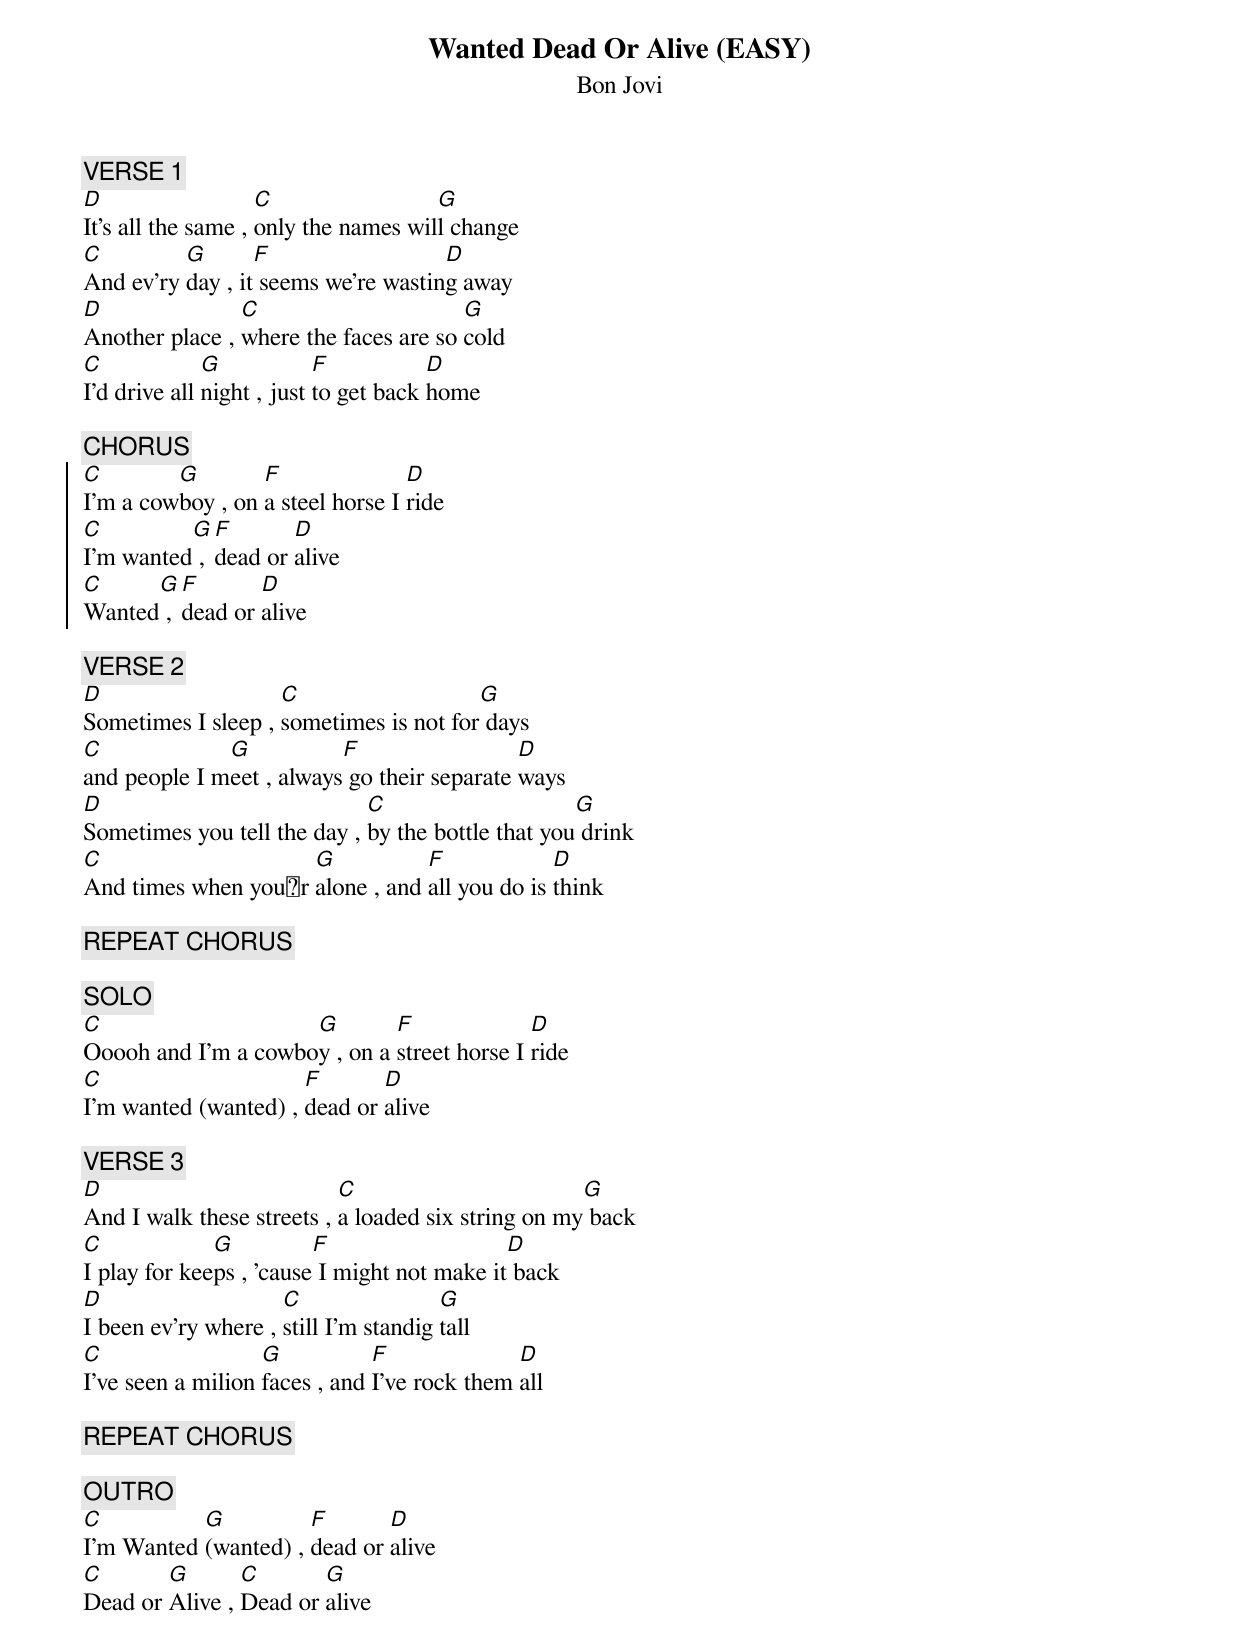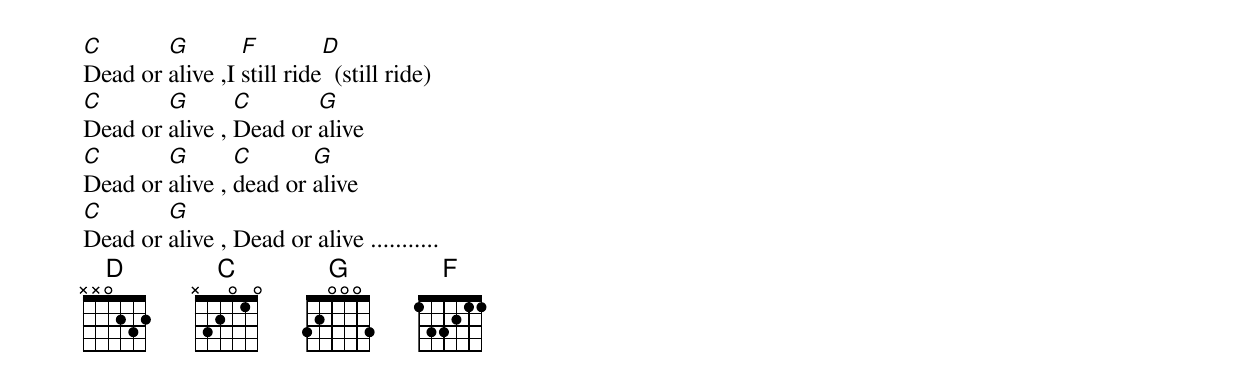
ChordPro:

{t:Wanted Dead Or Alive (EASY)}
{st:Bon Jovi}

{comment:VERSE 1}
[D]It's all the same , [C]only the names wil[G]l change
[C]And ev'ry [G]day , it[F] seems we're wastin[D]g away
[D]Another place , [C]where the faces are so [G]cold
[C]I'd drive all [G]night , just [F]to get back [D]home

{comment:CHORUS}
{start_of_chorus}
[C]I'm a cow[G]boy , on [F]a steel horse I [D]ride
[C]I'm wanted[G] , [F]dead or [D]alive
[C]Wanted[G] , [F]dead or [D]alive
{end_of_chorus}

{comment:VERSE 2}
[D]Sometimes I sleep , [C]sometimes is not for[G] days
[C]and people I m[G]eet , always[F] go their separate [D]ways
[D]Sometimes you tell the day , [C]by the bottle that you[G] drink
[C]And times when your [G]alone , and [F]all you do is [D]think

{comment:REPEAT CHORUS}

{comment:SOLO}
{sob}
[C]Ooooh and I'm a cowbo[G]y , on a [F]street horse I [D]ride
[C]I'm wanted (wanted) , [F]dead or [D]alive
{eob}

{comment:VERSE 3}
[D]And I walk these streets , [C]a loaded six string on my[G] back
[C]I play for kee[G]ps , 'cause[F] I might not make it[D] back
[D]I been ev'ry where , [C]still I'm standig [G]tall
[C]I've seen a milion [G]faces , and [F]I've rock them [D]all

{comment:REPEAT CHORUS}

{comment:OUTRO}
[C]I'm Wanted [G](wanted) , [F]dead or [D]alive
[C]Dead or [G]Alive , [C]Dead or [G]alive
[C]Dead or [G]alive ,I [F]still ride[D]  (still ride)
[C]Dead or [G]alive , [C]Dead or [G]alive
[C]Dead or [G]alive , [C]dead or [G]alive
[C]Dead or [G]alive , Dead or alive ...........
